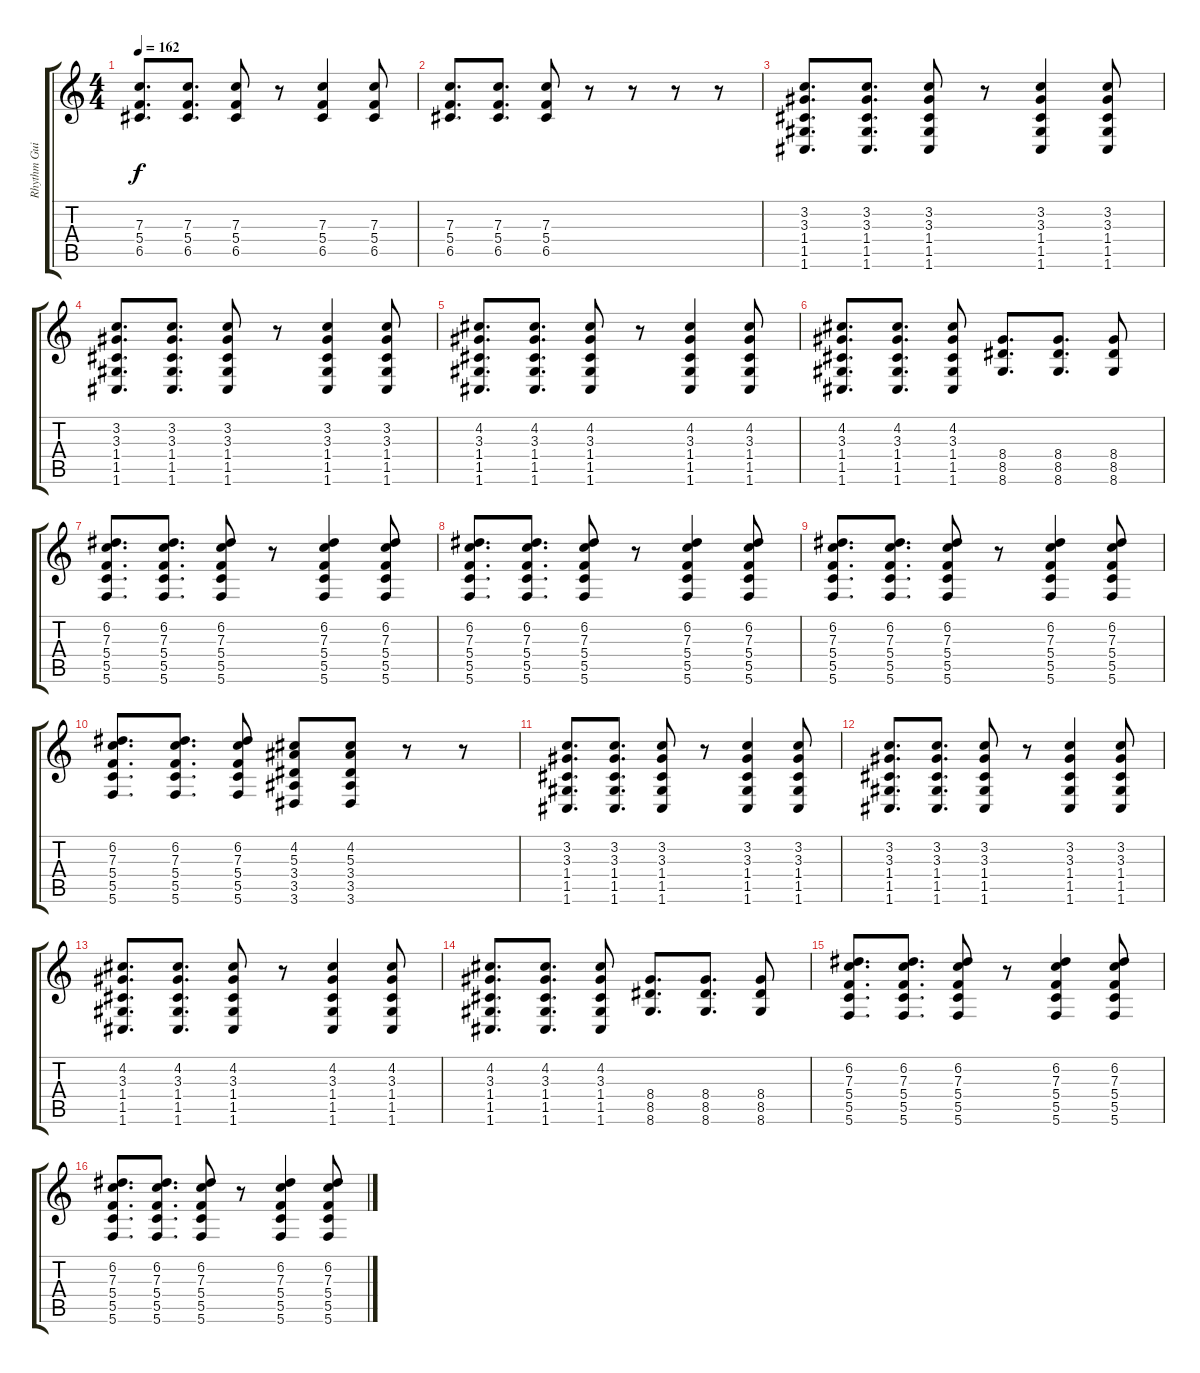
\track ("Rhythm Guitar 1" "Rhythm Gui") {instrument distortionguitar}
\staff {score tabs}
\tuning (D4 A3 F3 C3 G2 C2) {hide}
\ts (4 4)
\tempo 162
\clef g2
\ks c
(7.3 5.4 6.5).8{d dy f} (7.3 5.4 6.5).8{d} (7.3 5.4 6.5).8 r.8 (7.3 5.4 6.5).4 (7.3 5.4 6.5).8 |
(7.3 5.4 6.5).8{d} (7.3 5.4 6.5).8{d} (7.3 5.4 6.5).8 r.8 r.8 r.8 r.8 |
(3.2 3.3 1.4 1.5 1.6).8{d} (3.2 3.3 1.4 1.5 1.6).8{d} (3.2 3.3 1.4 1.5 1.6).8 r.8 (3.2 3.3 1.4 1.5 1.6).4 (3.2 3.3 1.4 1.5 1.6).8 |
(3.2 3.3 1.4 1.5 1.6).8{d} (3.2 3.3 1.4 1.5 1.6).8{d} (3.2 3.3 1.4 1.5 1.6).8 r.8 (3.2 3.3 1.4 1.5 1.6).4 (3.2 3.3 1.4 1.5 1.6).8 |
(4.2 3.3 1.4 1.5 1.6).8{d} (4.2 3.3 1.4 1.5 1.6).8{d} (4.2 3.3 1.4 1.5 1.6).8 r.8 (4.2 3.3 1.4 1.5 1.6).4 (4.2 3.3 1.4 1.5 1.6).8 |
(4.2 3.3 1.4 1.5 1.6).8{d} (4.2 3.3 1.4 1.5 1.6).8{d} (4.2 3.3 1.4 1.5 1.6).8 (8.4 8.5 8.6).8{d} (8.4 8.5 8.6).8{d} (8.4 8.5 8.6).8 |
(6.2 7.3 5.4 5.5 5.6).8{d} (6.2 7.3 5.4 5.5 5.6).8{d} (6.2 7.3 5.4 5.5 5.6).8 r.8 (6.2 7.3 5.4 5.5 5.6).4 (6.2 7.3 5.4 5.5 5.6).8 |
(6.2 7.3 5.4 5.5 5.6).8{d} (6.2 7.3 5.4 5.5 5.6).8{d} (6.2 7.3 5.4 5.5 5.6).8 r.8 (6.2 7.3 5.4 5.5 5.6).4 (6.2 7.3 5.4 5.5 5.6).8 |
(6.2 7.3 5.4 5.5 5.6).8{d} (6.2 7.3 5.4 5.5 5.6).8{d} (6.2 7.3 5.4 5.5 5.6).8 r.8 (6.2 7.3 5.4 5.5 5.6).4 (6.2 7.3 5.4 5.5 5.6).8 |
(6.2 7.3 5.4 5.5 5.6).8{d} (6.2 7.3 5.4 5.5 5.6).8{d} (6.2 7.3 5.4 5.5 5.6).8 (4.2 5.3 3.4 3.5 3.6).8 (4.2 5.3 3.4 3.5 3.6).8 r.8 r.8 |
(3.2 3.3 1.4 1.5 1.6).8{d} (3.2 3.3 1.4 1.5 1.6).8{d} (3.2 3.3 1.4 1.5 1.6).8 r.8 (3.2 3.3 1.4 1.5 1.6).4 (3.2 3.3 1.4 1.5 1.6).8 |
(3.2 3.3 1.4 1.5 1.6).8{d} (3.2 3.3 1.4 1.5 1.6).8{d} (3.2 3.3 1.4 1.5 1.6).8 r.8 (3.2 3.3 1.4 1.5 1.6).4 (3.2 3.3 1.4 1.5 1.6).8 |
(4.2 3.3 1.4 1.5 1.6).8{d} (4.2 3.3 1.4 1.5 1.6).8{d} (4.2 3.3 1.4 1.5 1.6).8 r.8 (4.2 3.3 1.4 1.5 1.6).4 (4.2 3.3 1.4 1.5 1.6).8 |
(4.2 3.3 1.4 1.5 1.6).8{d} (4.2 3.3 1.4 1.5 1.6).8{d} (4.2 3.3 1.4 1.5 1.6).8 (8.4 8.5 8.6).8{d} (8.4 8.5 8.6).8{d} (8.4 8.5 8.6).8 |
(6.2 7.3 5.4 5.5 5.6).8{d} (6.2 7.3 5.4 5.5 5.6).8{d} (6.2 7.3 5.4 5.5 5.6).8 r.8 (6.2 7.3 5.4 5.5 5.6).4 (6.2 7.3 5.4 5.5 5.6).8 |
(6.2 7.3 5.4 5.5 5.6).8{d} (6.2 7.3 5.4 5.5 5.6).8{d} (6.2 7.3 5.4 5.5 5.6).8 r.8 (6.2 7.3 5.4 5.5 5.6).4 (6.2 7.3 5.4 5.5 5.6).8
